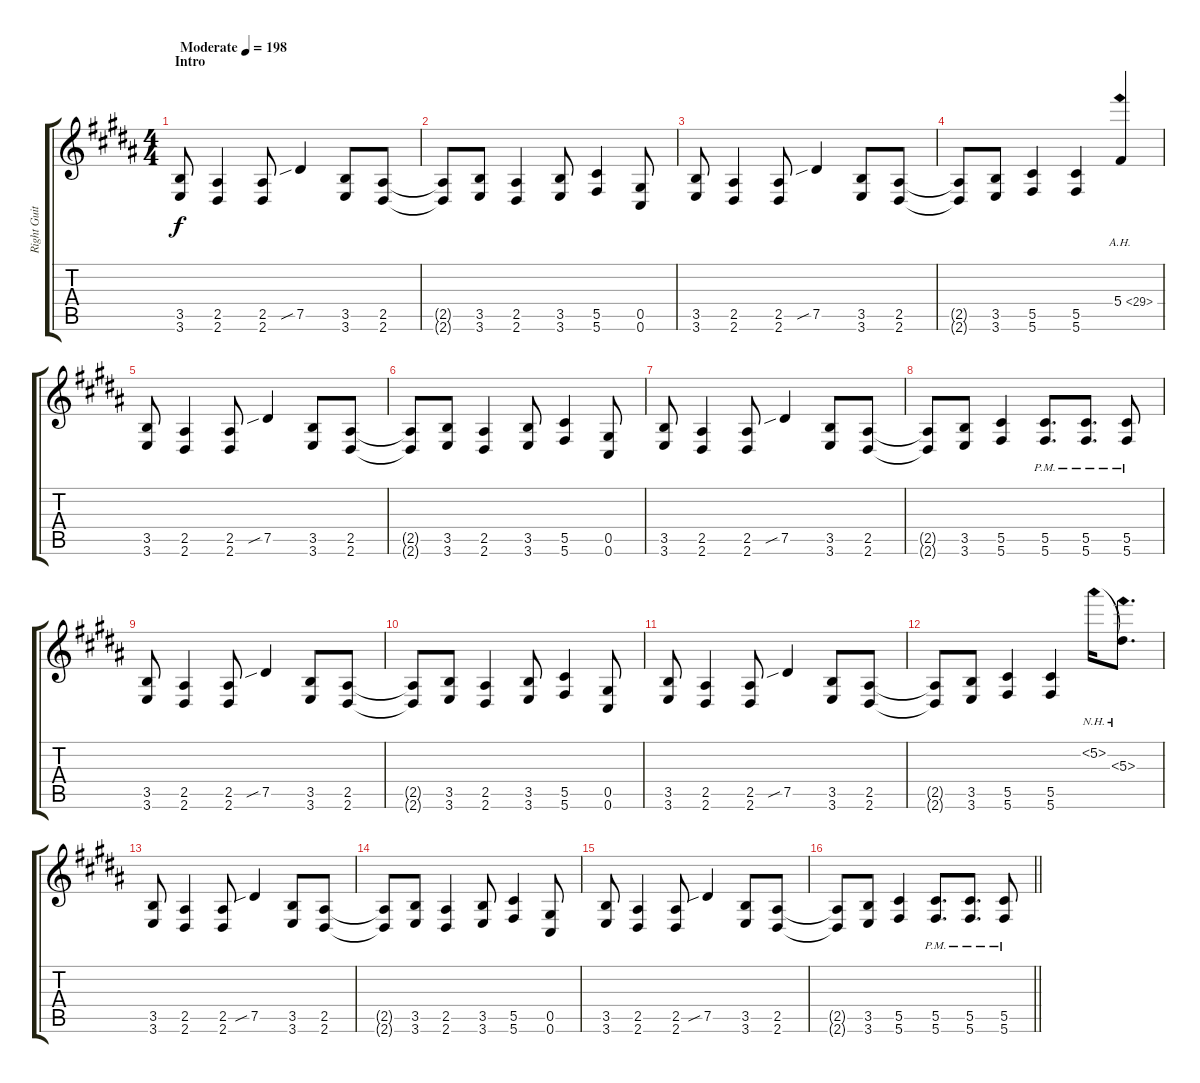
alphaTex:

\track ("Right Guitar" "Right Guit") {instrument distortionguitar}
\staff {score tabs}
\tuning (Eb4 Bb3 Gb3 Db3 Ab2 Db2) {hide}
\ts (4 4)
\section ("" "Intro")
\tempo (198 "Moderate")
\clef g2
\ks b
(3.5 3.6).8{dy f instrument distortionguitar} (2.5 2.6).4 (2.5 2.6).8 7.5{sib}.4 (3.5 3.6).8 (2.5 2.6).8 |
(2.5{t} 2.6{t}).8 (3.5 3.6).8 (2.5 2.6).4 (3.5 3.6).8 (5.5 5.6).4 (0.5 0.6).8 |
(3.5 3.6).8 (2.5 2.6).4 (2.5 2.6).8 7.5{sib}.4 (3.5 3.6).8 (2.5 2.6).8 |
(2.5{t} 2.6{t}).8 (3.5 3.6).8 (5.5 5.6).4 (5.5 5.6).4 5.4{ah 24}.4 |
(3.5 3.6).8 (2.5 2.6).4 (2.5 2.6).8 7.5{sib}.4 (3.5 3.6).8 (2.5 2.6).8 |
(2.5{t} 2.6{t}).8 (3.5 3.6).8 (2.5 2.6).4 (3.5 3.6).8 (5.5 5.6).4 (0.5 0.6).8 |
(3.5 3.6).8 (2.5 2.6).4 (2.5 2.6).8 7.5{sib}.4 (3.5 3.6).8 (2.5 2.6).8 |
(2.5{t} 2.6{t}).8 (3.5 3.6).8 (5.5 5.6).4 (5.5{pm} 5.6{pm}).8{d} (5.5{pm} 5.6{pm}).8{d} (5.5{pm} 5.6{pm}).8 |
(3.5 3.6).8 (2.5 2.6).4 (2.5 2.6).8 7.5{sib}.4 (3.5 3.6).8 (2.5 2.6).8 |
(2.5{t} 2.6{t}).8 (3.5 3.6).8 (2.5 2.6).4 (3.5 3.6).8 (5.5 5.6).4 (0.5 0.6).8 |
(3.5 3.6).8 (2.5 2.6).4 (2.5 2.6).8 7.5{sib}.4 (3.5 3.6).8 (2.5 2.6).8 |
(2.5{t} 2.6{t}).8 (3.5 3.6).8 (5.5 5.6).4 (5.5 5.6).4 5.2{nh}.16 (5.2{t} 5.3{nh}).8{d} |
(3.5 3.6).8 (2.5 2.6).4 (2.5 2.6).8 7.5{sib}.4 (3.5 3.6).8 (2.5 2.6).8 |
(2.5{t} 2.6{t}).8 (3.5 3.6).8 (2.5 2.6).4 (3.5 3.6).8 (5.5 5.6).4 (0.5 0.6).8 |
(3.5 3.6).8 (2.5 2.6).4 (2.5 2.6).8 7.5{sib}.4 (3.5 3.6).8 (2.5 2.6).8 |
\barLineRight lightlight
(2.5{t} 2.6{t}).8 (3.5 3.6).8 (5.5 5.6).4 (5.5{pm} 5.6{pm}).8{d} (5.5{pm} 5.6{pm}).8{d} (5.5{pm} 5.6{pm}).8
